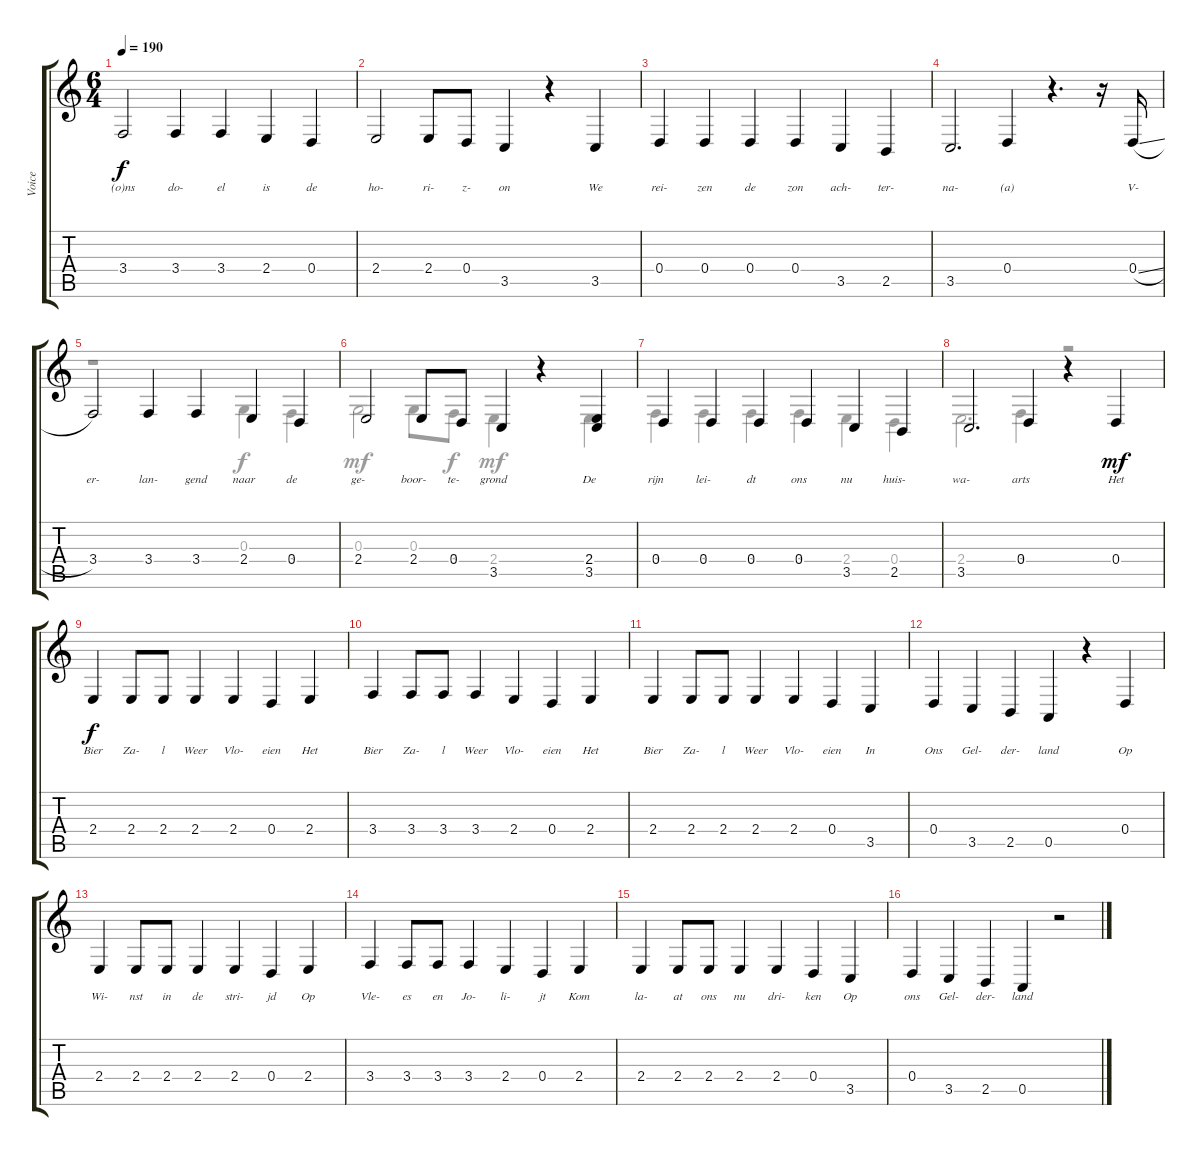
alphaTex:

\track ("Voice" "Voice") {instrument violin}
\staff {score tabs}
\tuning (E4 B3 G3 D3 A2 E2) {hide}
\voice
\ts (6 4)
\tempo 190
\clef g2
\ks c
3.4.2{lyrics (0 "(o)ns") lyrics (1 "") lyrics (2 "") lyrics (3 "") lyrics (4 "") dy f} 3.4.4{lyrics (0 "do-") lyrics (1 "") lyrics (2 "") lyrics (3 "") lyrics (4 "")} 3.4.4{lyrics (0 "el") lyrics (1 "") lyrics (2 "") lyrics (3 "") lyrics (4 "")} 2.4.4{lyrics (0 "is") lyrics (1 "") lyrics (2 "") lyrics (3 "") lyrics (4 "")} 0.4.4{lyrics (0 "de") lyrics (1 "") lyrics (2 "") lyrics (3 "") lyrics (4 "")} |
2.4.2{lyrics (0 "ho-") lyrics (1 "") lyrics (2 "") lyrics (3 "") lyrics (4 "")} 2.4.8{lyrics (0 "ri-") lyrics (1 "") lyrics (2 "") lyrics (3 "") lyrics (4 "")} 0.4.8{lyrics (0 "z-") lyrics (1 "") lyrics (2 "") lyrics (3 "") lyrics (4 "")} 3.5.4{lyrics (0 "on") lyrics (1 "") lyrics (2 "") lyrics (3 "") lyrics (4 "")} r.4 3.5.4{lyrics (0 "We") lyrics (1 "") lyrics (2 "") lyrics (3 "") lyrics (4 "")} |
0.4.4{lyrics (0 "rei-") lyrics (1 "") lyrics (2 "") lyrics (3 "") lyrics (4 "")} 0.4.4{lyrics (0 "zen") lyrics (1 "") lyrics (2 "") lyrics (3 "") lyrics (4 "")} 0.4.4{lyrics (0 "de") lyrics (1 "") lyrics (2 "") lyrics (3 "") lyrics (4 "")} 0.4.4{lyrics (0 "zon") lyrics (1 "") lyrics (2 "") lyrics (3 "") lyrics (4 "")} 3.5.4{lyrics (0 "ach-") lyrics (1 "") lyrics (2 "") lyrics (3 "") lyrics (4 "")} 2.5.4{lyrics (0 "ter-") lyrics (1 "") lyrics (2 "") lyrics (3 "") lyrics (4 "")} |
3.5.2{d lyrics (0 "na-") lyrics (1 "") lyrics (2 "") lyrics (3 "") lyrics (4 "")} 0.4.4{lyrics (0 "(a)") lyrics (1 "") lyrics (2 "") lyrics (3 "") lyrics (4 "")} r.4{d} r.16 0.4{sl}.16{lyrics (0 "V-") lyrics (1 "") lyrics (2 "") lyrics (3 "") lyrics (4 "")} |
3.4.2{lyrics (0 "er-") lyrics (1 "") lyrics (2 "") lyrics (3 "") lyrics (4 "")} 3.4.4{lyrics (0 "lan-") lyrics (1 "") lyrics (2 "") lyrics (3 "") lyrics (4 "")} 3.4.4{lyrics (0 "gend") lyrics (1 "") lyrics (2 "") lyrics (3 "") lyrics (4 "")} 2.4.4{lyrics (0 "naar") lyrics (1 "") lyrics (2 "") lyrics (3 "") lyrics (4 "")} 0.4.4{lyrics (0 "de") lyrics (1 "") lyrics (2 "") lyrics (3 "") lyrics (4 "")} |
2.4.2{lyrics (0 "ge-") lyrics (1 "") lyrics (2 "") lyrics (3 "") lyrics (4 "")} 2.4.8{lyrics (0 "boor-") lyrics (1 "") lyrics (2 "") lyrics (3 "") lyrics (4 "")} 0.4.8{lyrics (0 "te-") lyrics (1 "") lyrics (2 "") lyrics (3 "") lyrics (4 "")} 3.5.4{lyrics (0 "grond") lyrics (1 "") lyrics (2 "") lyrics (3 "") lyrics (4 "")} r.4 (2.4 3.5).4{lyrics (0 "De") lyrics (1 "") lyrics (2 "") lyrics (3 "") lyrics (4 "")} |
0.4.4{lyrics (0 "rijn") lyrics (1 "") lyrics (2 "") lyrics (3 "") lyrics (4 "")} 0.4.4{lyrics (0 "lei-") lyrics (1 "") lyrics (2 "") lyrics (3 "") lyrics (4 "")} 0.4.4{lyrics (0 "dt") lyrics (1 "") lyrics (2 "") lyrics (3 "") lyrics (4 "")} 0.4.4{lyrics (0 "ons") lyrics (1 "") lyrics (2 "") lyrics (3 "") lyrics (4 "")} 3.5.4{lyrics (0 "nu") lyrics (1 "") lyrics (2 "") lyrics (3 "") lyrics (4 "")} 2.5.4{lyrics (0 "huis-") lyrics (1 "") lyrics (2 "") lyrics (3 "") lyrics (4 "")} |
3.5.2{d lyrics (0 "wa-") lyrics (1 "") lyrics (2 "") lyrics (3 "") lyrics (4 "")} 0.4.4{lyrics (0 "arts") lyrics (1 "") lyrics (2 "") lyrics (3 "") lyrics (4 "")} r.4 0.4.4{lyrics (0 "Het") lyrics (1 "") lyrics (2 "") lyrics (3 "") lyrics (4 "") dy mf} |
2.4.4{lyrics (0 "Bier") lyrics (1 "") lyrics (2 "") lyrics (3 "") lyrics (4 "") dy f} 2.4.8{lyrics (0 "Za-") lyrics (1 "") lyrics (2 "") lyrics (3 "") lyrics (4 "")} 2.4.8{lyrics (0 "l") lyrics (1 "") lyrics (2 "") lyrics (3 "") lyrics (4 "")} 2.4.4{lyrics (0 "Weer") lyrics (1 "") lyrics (2 "") lyrics (3 "") lyrics (4 "")} 2.4.4{lyrics (0 "Vlo-") lyrics (1 "") lyrics (2 "") lyrics (3 "") lyrics (4 "")} 0.4.4{lyrics (0 "eien") lyrics (1 "") lyrics (2 "") lyrics (3 "") lyrics (4 "")} 2.4.4{lyrics (0 "Het") lyrics (1 "") lyrics (2 "") lyrics (3 "") lyrics (4 "")} |
3.4.4{lyrics (0 "Bier") lyrics (1 "") lyrics (2 "") lyrics (3 "") lyrics (4 "")} 3.4.8{lyrics (0 "Za-") lyrics (1 "") lyrics (2 "") lyrics (3 "") lyrics (4 "")} 3.4.8{lyrics (0 "l") lyrics (1 "") lyrics (2 "") lyrics (3 "") lyrics (4 "")} 3.4.4{lyrics (0 "Weer") lyrics (1 "") lyrics (2 "") lyrics (3 "") lyrics (4 "")} 2.4.4{lyrics (0 "Vlo-") lyrics (1 "") lyrics (2 "") lyrics (3 "") lyrics (4 "")} 0.4.4{lyrics (0 "eien") lyrics (1 "") lyrics (2 "") lyrics (3 "") lyrics (4 "")} 2.4.4{lyrics (0 "Het") lyrics (1 "") lyrics (2 "") lyrics (3 "") lyrics (4 "")} |
2.4.4{lyrics (0 "Bier") lyrics (1 "") lyrics (2 "") lyrics (3 "") lyrics (4 "")} 2.4.8{lyrics (0 "Za-") lyrics (1 "") lyrics (2 "") lyrics (3 "") lyrics (4 "")} 2.4.8{lyrics (0 "l") lyrics (1 "") lyrics (2 "") lyrics (3 "") lyrics (4 "")} 2.4.4{lyrics (0 "Weer") lyrics (1 "") lyrics (2 "") lyrics (3 "") lyrics (4 "")} 2.4.4{lyrics (0 "Vlo-") lyrics (1 "") lyrics (2 "") lyrics (3 "") lyrics (4 "")} 0.4.4{lyrics (0 "eien") lyrics (1 "") lyrics (2 "") lyrics (3 "") lyrics (4 "")} 3.5.4{lyrics (0 "In") lyrics (1 "") lyrics (2 "") lyrics (3 "") lyrics (4 "")} |
0.4.4{lyrics (0 "Ons") lyrics (1 "") lyrics (2 "") lyrics (3 "") lyrics (4 "")} 3.5.4{lyrics (0 "Gel-") lyrics (1 "") lyrics (2 "") lyrics (3 "") lyrics (4 "")} 2.5.4{lyrics (0 "der-") lyrics (1 "") lyrics (2 "") lyrics (3 "") lyrics (4 "")} 0.5.4{lyrics (0 "land") lyrics (1 "") lyrics (2 "") lyrics (3 "") lyrics (4 "")} r.4 0.4.4{lyrics (0 "Op") lyrics (1 "") lyrics (2 "") lyrics (3 "") lyrics (4 "")} |
2.4.4{lyrics (0 "Wi-") lyrics (1 "") lyrics (2 "") lyrics (3 "") lyrics (4 "")} 2.4.8{lyrics (0 "nst") lyrics (1 "") lyrics (2 "") lyrics (3 "") lyrics (4 "")} 2.4.8{lyrics (0 "in") lyrics (1 "") lyrics (2 "") lyrics (3 "") lyrics (4 "")} 2.4.4{lyrics (0 "de") lyrics (1 "") lyrics (2 "") lyrics (3 "") lyrics (4 "")} 2.4.4{lyrics (0 "stri-") lyrics (1 "") lyrics (2 "") lyrics (3 "") lyrics (4 "")} 0.4.4{lyrics (0 "jd") lyrics (1 "") lyrics (2 "") lyrics (3 "") lyrics (4 "")} 2.4.4{lyrics (0 "Op") lyrics (1 "") lyrics (2 "") lyrics (3 "") lyrics (4 "")} |
3.4.4{lyrics (0 "Vle-") lyrics (1 "") lyrics (2 "") lyrics (3 "") lyrics (4 "")} 3.4.8{lyrics (0 "es") lyrics (1 "") lyrics (2 "") lyrics (3 "") lyrics (4 "")} 3.4.8{lyrics (0 "en") lyrics (1 "") lyrics (2 "") lyrics (3 "") lyrics (4 "")} 3.4.4{lyrics (0 "Jo-") lyrics (1 "") lyrics (2 "") lyrics (3 "") lyrics (4 "")} 2.4.4{lyrics (0 "li-") lyrics (1 "") lyrics (2 "") lyrics (3 "") lyrics (4 "")} 0.4.4{lyrics (0 "jt") lyrics (1 "") lyrics (2 "") lyrics (3 "") lyrics (4 "")} 2.4.4{lyrics (0 "Kom") lyrics (1 "") lyrics (2 "") lyrics (3 "") lyrics (4 "")} |
2.4.4{lyrics (0 "la-") lyrics (1 "") lyrics (2 "") lyrics (3 "") lyrics (4 "")} 2.4.8{lyrics (0 "at") lyrics (1 "") lyrics (2 "") lyrics (3 "") lyrics (4 "")} 2.4.8{lyrics (0 "ons") lyrics (1 "") lyrics (2 "") lyrics (3 "") lyrics (4 "")} 2.4.4{lyrics (0 "nu") lyrics (1 "") lyrics (2 "") lyrics (3 "") lyrics (4 "")} 2.4.4{lyrics (0 "dri-") lyrics (1 "") lyrics (2 "") lyrics (3 "") lyrics (4 "")} 0.4.4{lyrics (0 "ken") lyrics (1 "") lyrics (2 "") lyrics (3 "") lyrics (4 "")} 3.5.4{lyrics (0 "Op") lyrics (1 "") lyrics (2 "") lyrics (3 "") lyrics (4 "")} |
0.4.4{lyrics (0 "ons") lyrics (1 "") lyrics (2 "") lyrics (3 "") lyrics (4 "")} 3.5.4{lyrics (0 "Gel-") lyrics (1 "") lyrics (2 "") lyrics (3 "") lyrics (4 "")} 2.5.4{lyrics (0 "der-") lyrics (1 "") lyrics (2 "") lyrics (3 "") lyrics (4 "")} 0.5.4{lyrics (0 "land") lyrics (1 "") lyrics (2 "") lyrics (3 "") lyrics (4 "")} r.2
\voice
\clef g2
\ottava regular
\simile none
\ks c
|
|
|
|
r.1 0.3.4{dy f} 3.4.4 |
0.3.2{dy mf} 0.3.8 3.4.8{dy f} 2.4.4{dy mf} r.4 2.4.4 |
3.4.4 3.4.4 3.4.4 3.4.4 2.4.4 0.4.4 |
2.4.2{d} 3.4.4 r.2 |
|
|
|
|
|
|
|
